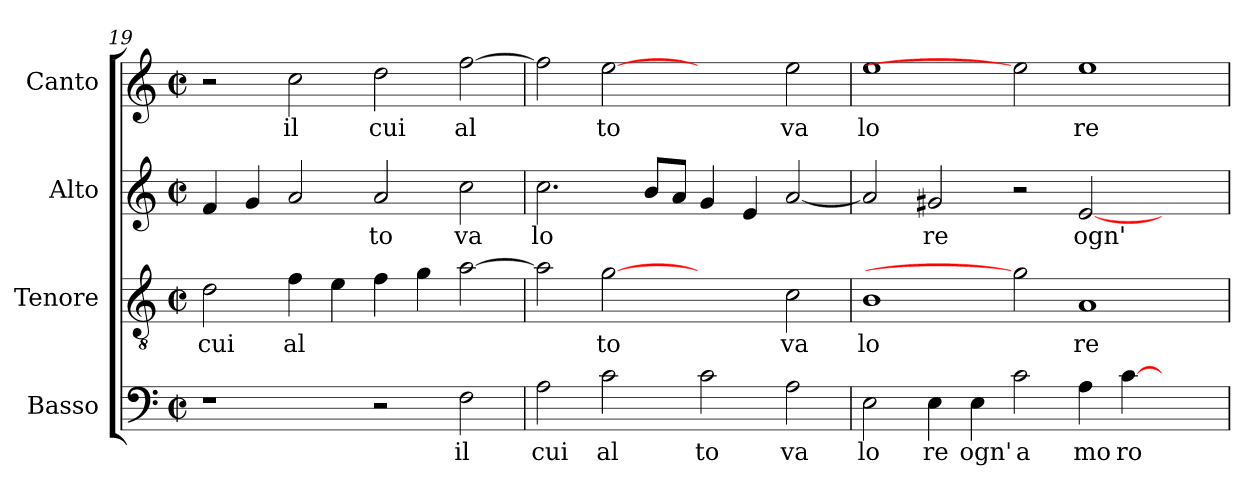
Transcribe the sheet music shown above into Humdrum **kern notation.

**kern	**text	**kern	**text	**kern	**text	**kern	**text
*part4	*part4	*part3	*part3	*part2	*part2	*part1	*part1
*staff4	*staff4	*staff3	*staff3	*staff2	*staff2	*staff1	*staff1
*I"Basso	*	*I"Tenore	*	*I"Alto	*	*I"Canto	*
*clefF4	*	*clefGv2	*	*clefG2	*	*clefG2	*
*k[]	*	*k[]	*	*k[]	*	*k[]	*
*C:	*	*C:	*	*C:	*	*C:	*
*M2/2	*	*M2/2	*	*M2/2	*	*M2/2	*
*met(c|)	*	*met(c|)	*	*met(c|)	*	*met(c|)	*
=19	=19	=19	=19	=19	=19	=19	=19
!	!	!	!LO:LY:b:cj	!	!LO:LY:b:cj	!	!
1r	.	2d\	cui	4f/	.	2r	.
!	!	!	!	!	!LO:LY:b:cj	!	!
.	.	.	.	4g/	.	.	.
!	!	!	!LO:LY:b:cj	!	!LO:LY:b:cj	!	!LO:LY:b:cj
.	.	4f\	al	2a/	.	2cc\	il
!	!	!	!LO:LY:b:cj	!	!	!	!
.	.	4e\	.	.	.	.	.
!	!	!	!LO:LY:b:cj	!	!LO:LY:b:cj	!	!LO:LY:b:cj
2r	.	4f\	.	2a/	to	2dd\	cui
!	!	!	!LO:LY:b:cj	!	!	!	!
.	.	4g\	.	.	.	.	.
!	!LO:LY:b:cj	!	!LO:LY:b:cj	!	!LO:LY:b:cj	!	!LO:LY:b:cj
2F\	il	[>2a\	.	2cc\	va	[>2ff\	al
=20	=20	=20	=20	=20	=20	=20	=20
!	!LO:LY:b:cj	!	!LO:LY:b:cj	!	!LO:LY:b:cj	!	!LO:LY:b:cj
2A\	cui	2a\]	.	2.cc\	lo	2ff\]	.
!	!LO:LY:b:cj	!	!LO:LY:b:cj	!	!	!	!LO:LY:b:cj
2c\	al	[2g	to	.	.	[2ee	to
!	!	!	!	!	!LO:LY:b:cj	!	!
.	.	.	.	8b/L	.	.	.
!	!	!	!	!	!LO:LY:b:cj	!	!
.	.	.	.	8a/J	.	.	.
!	!LO:LY:b:cj	!	!	!	!LO:LY:b:cj	!	!
2c\	to	2ryy	.	4g/	.	2ryy	.
!	!	!	!	!	!LO:LY:b:cj	!	!
.	.	.	.	4e/	.	.	.
!	!LO:LY:b:cj	!	!LO:LY:b:cj	!	!LO:LY:b:cj	!	!LO:LY:b:cj
2A\	va	2c\	va	[<2a/	.	2ee\	va
=21	=21	=21	=21	=21	=21	=21	=21
!	!LO:LY:b:cj	!	!LO:LY:b:cj	!	!LO:LY:b:cj	!	!LO:LY:b:cj
2E\	lo	1B	lo	2a/]	.	1ee	lo
!	!LO:LY:b:cj	!	!	!	!LO:LY:b:cj	!	!
4E\	re	.	.	2g#/	re	.	.
!	!LO:LY:b:cj	!	!	!	!	!	!
4E\	ogn'	.	.	.	.	.	.
!	!LO:LY:b:cj	!	!	!	!	!	!
2c\	a	2g]	.	2r	.	2ee]	.
!	!LO:LY:b:cj	!	!LO:LY:b:cj	!	!LO:LY:b:cj	!	!LO:LY:b:cj
4A\	mo	1A	re	[<2e/	ogn'	1ee	re
!	!LO:LY:b:cj	!	!	!	!	!	!
[>4c\	ro	.	.	.	.	.	.
2ryy	.	.	.	2ryy	.	.	.
=	=	=	=	=	=	=	=
*-	*-	*-	*-	*-	*-	*-	*-
